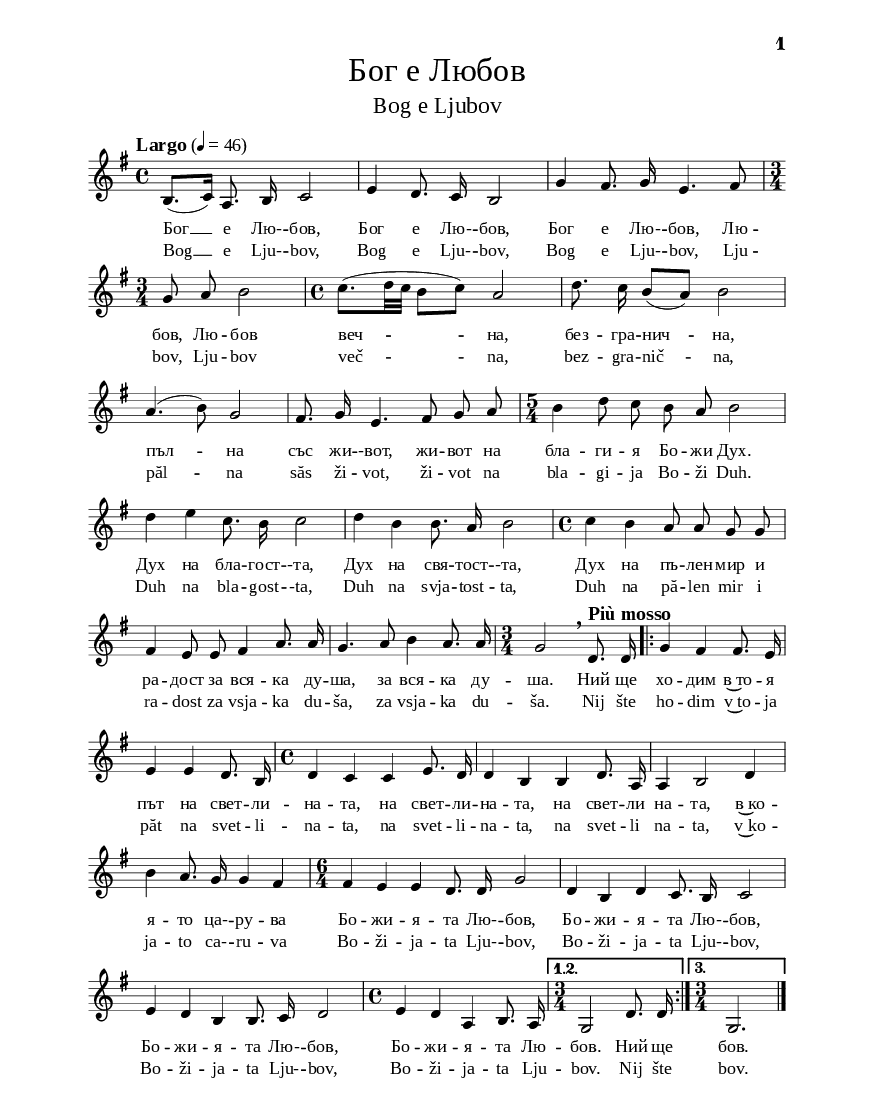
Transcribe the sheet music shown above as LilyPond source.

\version "2.24.3"

% include paper part and global functions
\include "include/globals.ily"

\bookpart {
  \label #'ref082
  \tocItem \markup "Бог е Любов – Bog e Ljubov"
  \include "include/bookpart-paper.ily"
  \score {
    \include "include/score-layout.ily"
    \new Voice \relative c' {
      \clef treble
      \key g \major
      \time 4/4
      \tempoFunc "Largo" 4 "46"

      \autoBeamOff

      b8. [(c16)] a8. b16 c2 |
      e4 d8. c16 b2 |
      g'4 fis8. g16 e4. fis8 | \break

      \time 3/4 g8 a8 b2 |
      \time 4/4 c8. [(d32 c32] b8 [c8]) a2 |
      d8. c16 b8 [(a8)] b2 | \break

      a4. (b8) g2 |
      fis8. g16 e4. fis8 g8 a8 |
      \time 5/4 b4 d8 c8 b8 a8 b2 | \break

      d4 e4 c8. b16 c2 |
      d4 b4 b8. a16 b2 |
      \time 4/4 c4 b4 a8 a8 g8 g8 | \break

      fis4 e8 e8 fis4 a8. a16 |
      g4. a8 b4 a8. a16 |
      \time 3/4 g2 \breathe \tempo "Più mosso"  d8. d16 |
      \repeat volta 3 {
        g4 fis4 fis8. e16 | \break

        e4 e4 d8. b16 |
        \time 4/4 d4 c4 c4 e8. d16 |
        d4 b4 b4 d8. a16 |
        a4 b2 d4 | \break

        b'4 a8. g16 g4 fis4 |
        \time 6/4 fis4 e4 e4 d8. d16 g2 |
        d4 b4 d4 c8. b16 c2 | \break

        e4 d4 b4 b8. c16 d2 |
        \time 4/4 e4 d4 a4 b8. a16 |
      } % repeat
      \alternative {
        { \time 3/4 g2 d'8. d16 }
        { \time 3/4 g,2.  \bar "|." }
      }
    }

    \addlyrics {
      Бог __ е "Лю-" -- бов, | Бог е "Лю-" -- бов, | Бог е "Лю-" -- бов, Лю -- |
      бов, Лю -- бов  | веч -- на, | без -- гра -- нич -- на, |
      пъл -- на | със жи -- "-вот," жи -- вот на | бла -- ги -- я Бо -- жи  Дух.
      Дух на бла -- гост -- "-та," | Дух на свя -- тост -- "-та," | Дух на пъ -- лен мир и |
      ра -- дост за вся -- ка ду -- ша, за вся -- ка ду -- | ша. Ний щe | хо -- дим в~то -- я |
      път  на свет -- ли -- | на -- та, на свет -- ли -- | на -- та, на свет -- ли | на -- та, в~ко -- |
      я -- то "ца-" -- ру -- ва | Бо -- жи -- я -- та "Лю-" -- бов, | Бо -- жи -- я -- та "Лю-" -- бов, |
      Бо -- жи -- я -- та "Лю-" -- бов, | Бо -- жи -- я -- та Лю -- | бов. Ний ще | бов.}


      \addlyrics {
        Bog __ e "Lju-" -- bov, | Bog e "Lju-" -- bov, | Bog e "Lju-" -- bov, Lju -- |
        bov, Lju -- bov  | več -- na, | bez -- gra -- nič -- na, |
        păl -- na | săs ži -- vot, ži -- vot na | bla -- gi -- ja Bo -- ži  Duh.
        Duh na bla -- gost -- "-ta," | Duh na svja -- tost -- ta, | Duh na pă -- len mir i |
        ra -- dost za vsja -- ka du -- ša, za vsja -- ka du -- | ša. Nij šte | ho -- dim v~to -- ja |
        păt  na svet -- li -- | na -- ta, na svet -- li -- | na -- ta, na svet -- li | na -- ta, v~ko -- |
        ja -- to "ca-" -- ru -- va | Bo -- ži -- ja -- ta "Lju-" -- bov, | Bo -- ži -- ja -- ta "Lju-" -- bov, |
        Bo -- ži -- ja -- ta "Lju-" -- bov, | Bo -- ži -- ja -- ta Lju -- | bov. Nij šte | bov.}
        \header {
          title = \titleFunc "Бог е Любов" "Bog e Ljubov"
        }

        \midi{}

      } % score

      \pageBreak
      % include foreign translation(s) of the song
      \version "2.24.3"

\markup \fill-line { \fontsize #deTitleFontSize "Gott ist Liebe" }
\markup \null
\markup \null
\markup \fontsize #deCoupletFontSize {
  \hspace #10
  \override #`(baseline-skip . ,deCoupletBaselineSkip)

  \column {

    \line { " "  Gott ist Liebe, Gott ist Liebe, Gott ist Liebe, }

    \line { " " Liebe, ewige, grenzenlose, Liebe,}

    \line { " " erfüllt mit Leben, }

    \line { " " Leben des gütigen göttlichen Geistes. }

    \line { " " Geist der Güte, }

    \line { " " Geist der Heiligkeit,}

    \line { " " Geist des vollen Friedens und der Freude für jede Seele.}

    \line { " "}

    \line { " " Wir werden auf diesem Weg des Lichtes,}
    \line { " " des Lichtes, des Lichtes, gehen,  }
    
    \line { " " dort, wo die göttliche Liebe,}
    \line { " " die göttliche Liebe, die göttliche Liebe herrscht. }



  }


}


    } % bookpart
